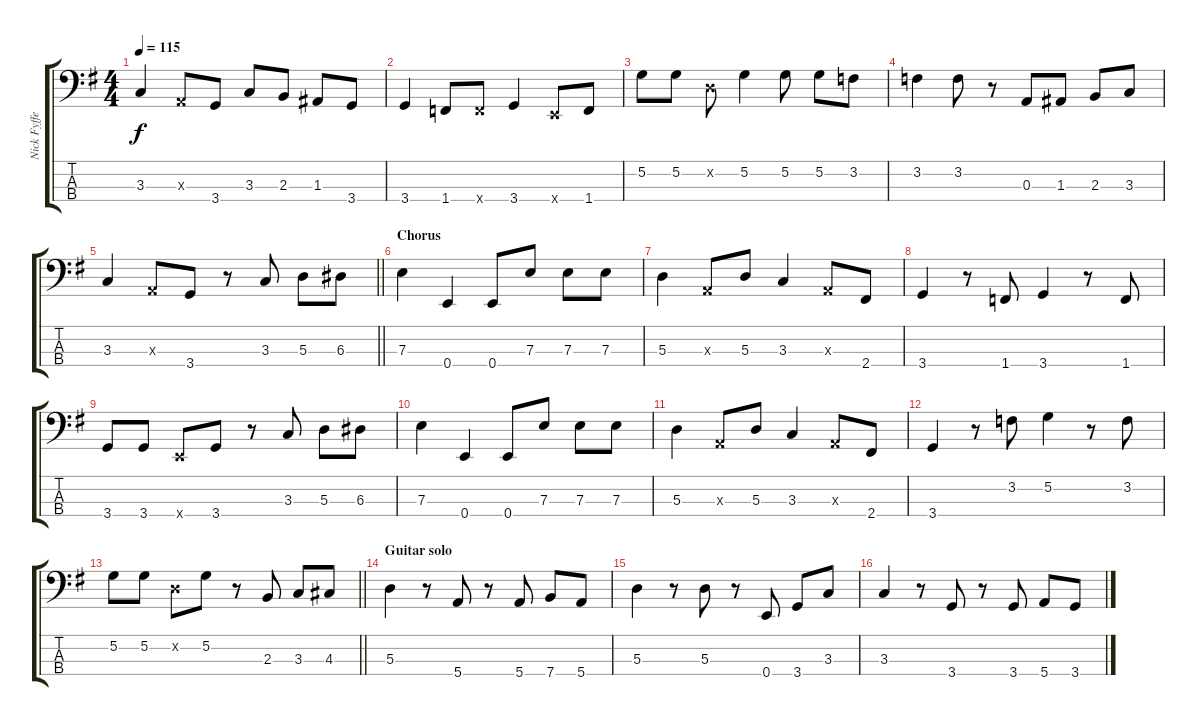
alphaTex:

\track ("Nick Fyffe" "Nick Fyffe") {instrument electricbassfinger}
\staff {score tabs}
\tuning (G2 D2 A1 E1) {hide}
\ts (4 4)
\tempo 115
\clef f4
\ks g
3.3{t}.4{dy f} 0.3{x}.8 3.4.8 3.3.8 2.3.8 1.3.8 3.4.8 |
3.4.4 1.4.8 1.4{x}.8 3.4.4 0.4{x}.8 1.4.8 |
5.2.8 5.2.8 0.2{x}.8 5.2.4 5.2.8 5.2.8 3.2.8 |
3.2.4 3.2.8 r.8 0.3.8 1.3.8 2.3.8 3.3.8 |
\barLineRight lightlight
3.3.4 0.3{x}.8 3.4.8 r.8 3.3.8 5.3.8 6.3.8 |
\section ("" "Chorus")
7.3.4 0.4.4 0.4.8 7.3.8 7.3.8 7.3.8 |
5.3.4 0.3{x}.8 5.3.8 3.3.4 0.3{x}.8 2.4.8 |
3.4.4 r.8 1.4.8 3.4.4 r.8 1.4.8 |
3.4.8 3.4.8 0.4{x}.8 3.4.8 r.8 3.3.8 5.3.8 6.3.8 |
7.3.4 0.4.4 0.4.8 7.3.8 7.3.8 7.3.8 |
5.3.4 0.3{x}.8 5.3.8 3.3.4 0.3{x}.8 2.4.8 |
3.4.4 r.8 3.2.8 5.2.4 r.8 3.2.8 |
\barLineRight lightlight
5.2.8 5.2.8 0.2{x}.8 5.2.8 r.8 2.3.8 3.3.8 4.3.8 |
\section ("" "Guitar solo")
5.3.4 r.8 5.4.8 r.8 5.4.8 7.4.8 5.4.8 |
5.3.4 r.8 5.3.8 r.8 0.4.8 3.4.8 3.3.8 |
3.3.4 r.8 3.4.8 r.8 3.4.8 5.4.8 3.4.8
